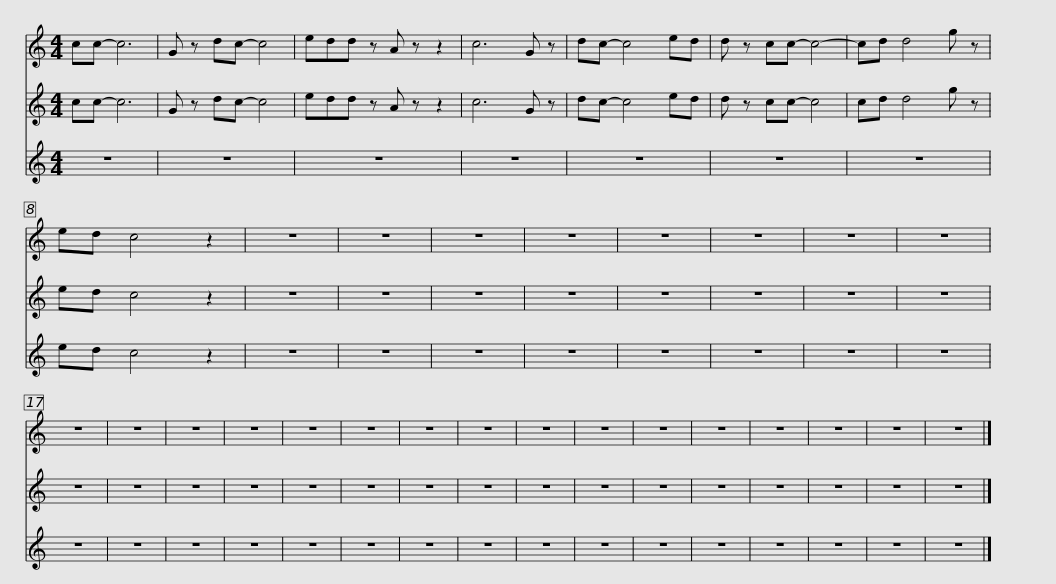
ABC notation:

X:1
%%score 1 2 3
L:1/8
M:4/4
I:linebreak $
K:C
V:1 treble
V:2 treble
V:3 treble
V:1
 cc- c6 | G z dc- c4 | edd z A z z2 | c6 G z | dc- c4 ed | %5
 d z cc- c4- |$ cd d4 g z | ed c4 z2 | z8 | z8 | %10
 z8 | z8 | z8 | z8 | z8 | %15
 z8 | z8 | z8 | z8 | z8 |$ %20
 z8 | z8 | z8 | z8 | z8 | %25
 z8 | z8 | z8 | z8 | z8 | %30
 z8 | z8 |] %32
V:2
 cc- c6 | G z dc- c4 | edd z A z z2 | c6 G z | dc- c4 ed | %5
 d z cc- c4 |$ cd d4 g z | ed c4 z2 | z8 | z8 | %10
 z8 | z8 | z8 | z8 | z8 | %15
 z8 | z8 | z8 | z8 | z8 |$ %20
 z8 | z8 | z8 | z8 | z8 | %25
 z8 | z8 | z8 | z8 | z8 | %30
 z8 | z8 |] %32
V:3
 z8 | z8 | z8 | z8 | z8 | %5
 z8 |$ z8 | ed c4 z2 | z8 | z8 | %10
 z8 | z8 | z8 | z8 | z8 | %15
 z8 | z8 | z8 | z8 | z8 |$ %20
 z8 | z8 | z8 | z8 | z8 | %25
 z8 | z8 | z8 | z8 | z8 | %30
 z8 | z8 |] %32
